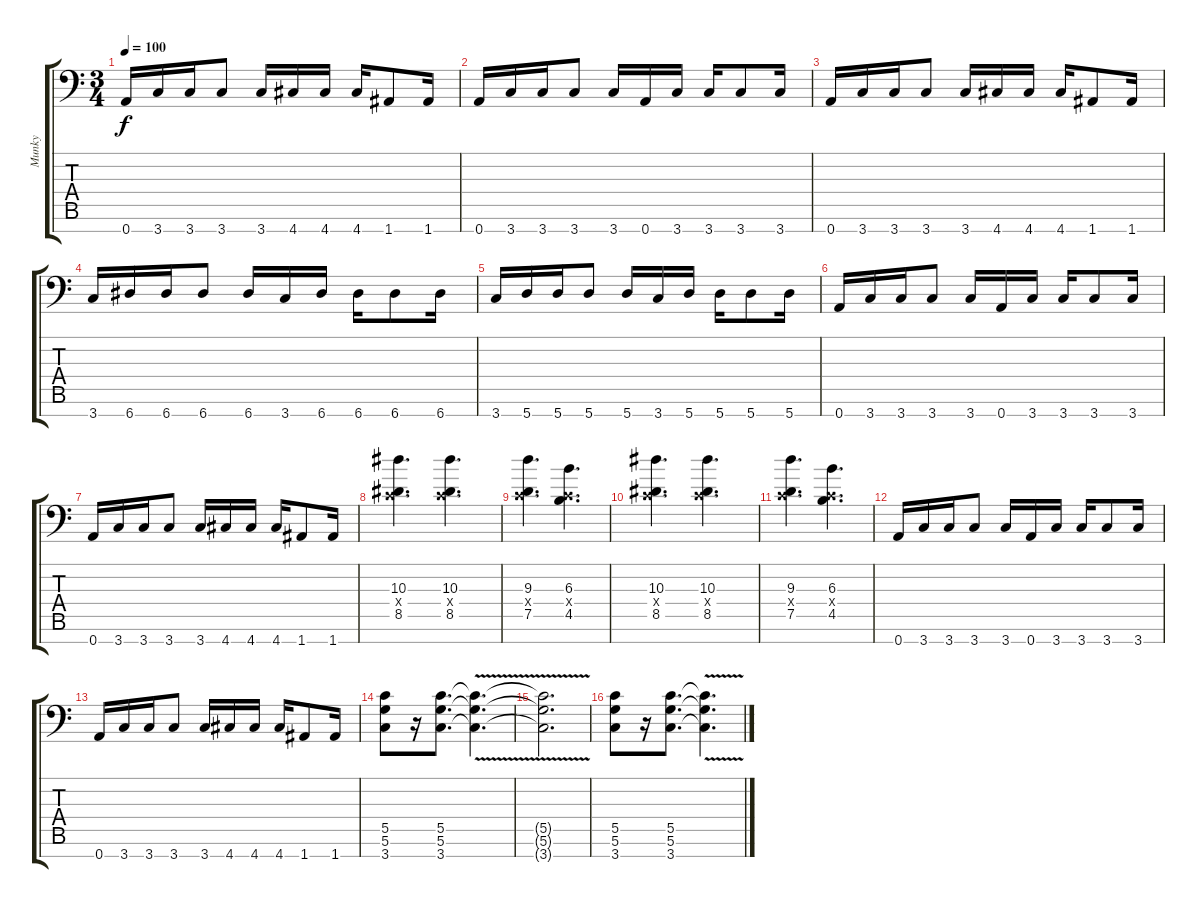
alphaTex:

\track ("Munky" "Munky") {instrument distortionguitar}
\staff {score tabs}
\tuning (D4 A3 F3 C3 G2 D2 A1) {hide}
\ts (3 4)
\tempo 100
\clef f4
\ks c
0.7.16{dy f} 3.7.16 3.7.16 3.7.8 3.7.16 4.7.16 4.7.16 4.7.16 1.7.8 1.7.16 |
0.7.16 3.7.16 3.7.16 3.7.8 3.7.16 0.7.16 3.7.16 3.7.16 3.7.8 3.7.16 |
0.7.16 3.7.16 3.7.16 3.7.8 3.7.16 4.7.16 4.7.16 4.7.16 1.7.8 1.7.16 |
3.7.16 6.7.16 6.7.16 6.7.8 6.7.16 3.7.16 6.7.16 6.7.16 6.7.8 6.7.16 |
3.7.16 5.7.16 5.7.16 5.7.8 5.7.16 3.7.16 5.7.16 5.7.16 5.7.8 5.7.16 |
0.7.16 3.7.16 3.7.16 3.7.8 3.7.16 0.7.16 3.7.16 3.7.16 3.7.8 3.7.16 |
0.7.16 3.7.16 3.7.16 3.7.8 3.7.16 4.7.16 4.7.16 4.7.16 1.7.8 1.7.16 |
(10.3 0.4{x} 8.5).4{d} (10.3 0.4{x} 8.5).4{d} |
(9.3 0.4{x} 7.5).4{d} (6.3 0.4{x} 4.5).4{d} |
(10.3 0.4{x} 8.5).4{d} (10.3 0.4{x} 8.5).4{d} |
(9.3 0.4{x} 7.5).4{d} (6.3 0.4{x} 4.5).4{d} |
0.7.16 3.7.16 3.7.16 3.7.8 3.7.16 0.7.16 3.7.16 3.7.16 3.7.8 3.7.16 |
0.7.16 3.7.16 3.7.16 3.7.8 3.7.16 4.7.16 4.7.16 4.7.16 1.7.8 1.7.16 |
(5.5 5.6 3.7).8 r.16 (5.5 5.6 3.7).8{d} (5.5{v t} 5.6{v t} 3.7{v t}).4{d} |
(5.5{t} 5.6{t} 3.7{t}).2{d} |
(5.5 5.6 3.7).8 r.16 (5.5 5.6 3.7).8{d} (5.5{v t} 5.6{v t} 3.7{v t}).4{d}
